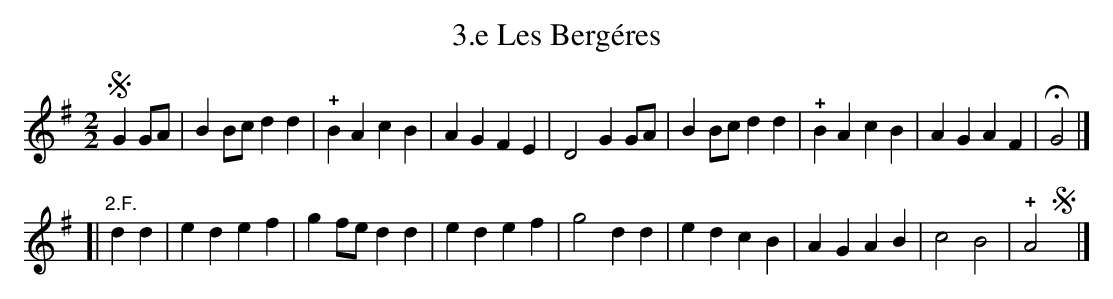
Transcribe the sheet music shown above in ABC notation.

X:1
T: 3.e Les Berg\'eres
M: 2/2
L: 1/8
K: G
!segno!G2GA |\
B2Bc d2d2 | !+!B2A2 c2B2 | A2G2 F2E2 | D4 G2GA |\
B2Bc d2d2 | !+!B2A2 c2B2 | A2G2 A2F2 | HG4 |]
[| "2.F."d2d2 |\
e2d2 e2f2 | g2fe d2d2 | e2d2 e2f2 | g4 d2d2 |\
e2d2 c2B2 | A2G2 A2B2 | c4 B4 | !+!A4 !segno!y|]
